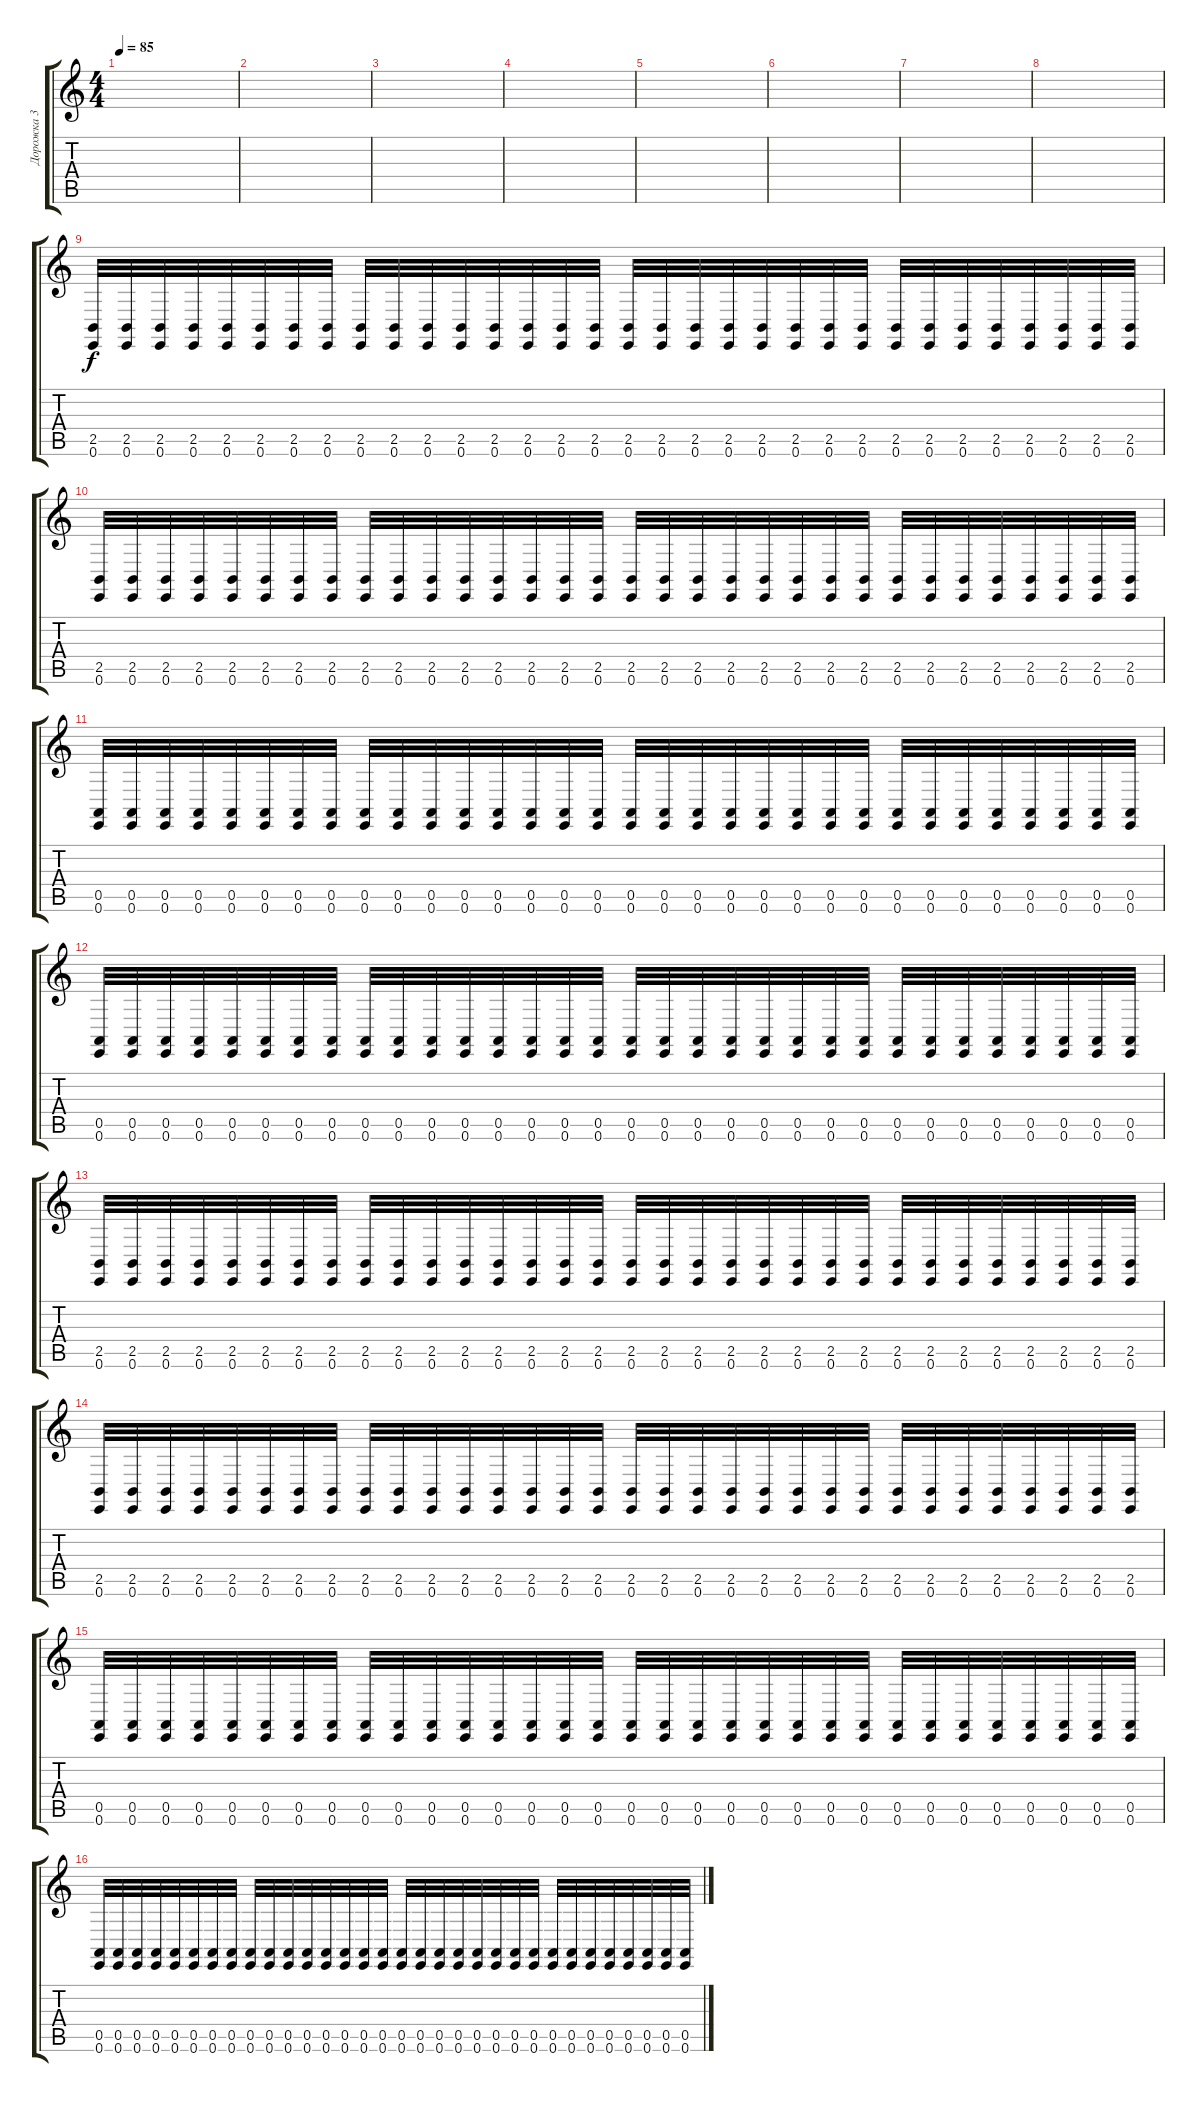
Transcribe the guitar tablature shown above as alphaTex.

\track ("Дорожка 3" "Дорожка 3") {instrument churchorgan}
\staff {score tabs}
\tuning (E4 B3 G3 D3 A2 E2) {hide}
\ts (4 4)
\tempo 85
\clef g2
\ks c
|
|
|
|
|
|
|
|
(2.5 0.6).32 (2.5 0.6).32 (2.5 0.6).32 (2.5 0.6).32 (2.5 0.6).32 (2.5 0.6).32 (2.5 0.6).32 (2.5 0.6).32 (2.5 0.6).32 (2.5 0.6).32 (2.5 0.6).32 (2.5 0.6).32 (2.5 0.6).32 (2.5 0.6).32 (2.5 0.6).32 (2.5 0.6).32 (2.5 0.6).32 (2.5 0.6).32 (2.5 0.6).32 (2.5 0.6).32 (2.5 0.6).32 (2.5 0.6).32 (2.5 0.6).32 (2.5 0.6).32 (2.5 0.6).32 (2.5 0.6).32 (2.5 0.6).32 (2.5 0.6).32 (2.5 0.6).32 (2.5 0.6).32 (2.5 0.6).32 (2.5 0.6).32 |
(2.5 0.6).32 (2.5 0.6).32 (2.5 0.6).32 (2.5 0.6).32 (2.5 0.6).32 (2.5 0.6).32 (2.5 0.6).32 (2.5 0.6).32 (2.5 0.6).32 (2.5 0.6).32 (2.5 0.6).32 (2.5 0.6).32 (2.5 0.6).32 (2.5 0.6).32 (2.5 0.6).32 (2.5 0.6).32 (2.5 0.6).32 (2.5 0.6).32 (2.5 0.6).32 (2.5 0.6).32 (2.5 0.6).32 (2.5 0.6).32 (2.5 0.6).32 (2.5 0.6).32 (2.5 0.6).32 (2.5 0.6).32 (2.5 0.6).32 (2.5 0.6).32 (2.5 0.6).32 (2.5 0.6).32 (2.5 0.6).32 (2.5 0.6).32 |
(0.5 0.6).32 (0.5 0.6).32 (0.5 0.6).32 (0.5 0.6).32 (0.5 0.6).32 (0.5 0.6).32 (0.5 0.6).32 (0.5 0.6).32 (0.5 0.6).32 (0.5 0.6).32 (0.5 0.6).32 (0.5 0.6).32 (0.5 0.6).32 (0.5 0.6).32 (0.5 0.6).32 (0.5 0.6).32 (0.5 0.6).32 (0.5 0.6).32 (0.5 0.6).32 (0.5 0.6).32 (0.5 0.6).32 (0.5 0.6).32 (0.5 0.6).32 (0.5 0.6).32 (0.5 0.6).32 (0.5 0.6).32 (0.5 0.6).32 (0.5 0.6).32 (0.5 0.6).32 (0.5 0.6).32 (0.5 0.6).32 (0.5 0.6).32 |
(0.5 0.6).32 (0.5 0.6).32 (0.5 0.6).32 (0.5 0.6).32 (0.5 0.6).32 (0.5 0.6).32 (0.5 0.6).32 (0.5 0.6).32 (0.5 0.6).32 (0.5 0.6).32 (0.5 0.6).32 (0.5 0.6).32 (0.5 0.6).32 (0.5 0.6).32 (0.5 0.6).32 (0.5 0.6).32 (0.5 0.6).32 (0.5 0.6).32 (0.5 0.6).32 (0.5 0.6).32 (0.5 0.6).32 (0.5 0.6).32 (0.5 0.6).32 (0.5 0.6).32 (0.5 0.6).32 (0.5 0.6).32 (0.5 0.6).32 (0.5 0.6).32 (0.5 0.6).32 (0.5 0.6).32 (0.5 0.6).32 (0.5 0.6).32 |
(2.5 0.6).32 (2.5 0.6).32 (2.5 0.6).32 (2.5 0.6).32 (2.5 0.6).32 (2.5 0.6).32 (2.5 0.6).32 (2.5 0.6).32 (2.5 0.6).32 (2.5 0.6).32 (2.5 0.6).32 (2.5 0.6).32 (2.5 0.6).32 (2.5 0.6).32 (2.5 0.6).32 (2.5 0.6).32 (2.5 0.6).32 (2.5 0.6).32 (2.5 0.6).32 (2.5 0.6).32 (2.5 0.6).32 (2.5 0.6).32 (2.5 0.6).32 (2.5 0.6).32 (2.5 0.6).32 (2.5 0.6).32 (2.5 0.6).32 (2.5 0.6).32 (2.5 0.6).32 (2.5 0.6).32 (2.5 0.6).32 (2.5 0.6).32 |
(2.5 0.6).32 (2.5 0.6).32 (2.5 0.6).32 (2.5 0.6).32 (2.5 0.6).32 (2.5 0.6).32 (2.5 0.6).32 (2.5 0.6).32 (2.5 0.6).32 (2.5 0.6).32 (2.5 0.6).32 (2.5 0.6).32 (2.5 0.6).32 (2.5 0.6).32 (2.5 0.6).32 (2.5 0.6).32 (2.5 0.6).32 (2.5 0.6).32 (2.5 0.6).32 (2.5 0.6).32 (2.5 0.6).32 (2.5 0.6).32 (2.5 0.6).32 (2.5 0.6).32 (2.5 0.6).32 (2.5 0.6).32 (2.5 0.6).32 (2.5 0.6).32 (2.5 0.6).32 (2.5 0.6).32 (2.5 0.6).32 (2.5 0.6).32 |
(0.5 0.6).32 (0.5 0.6).32 (0.5 0.6).32 (0.5 0.6).32 (0.5 0.6).32 (0.5 0.6).32 (0.5 0.6).32 (0.5 0.6).32 (0.5 0.6).32 (0.5 0.6).32 (0.5 0.6).32 (0.5 0.6).32 (0.5 0.6).32 (0.5 0.6).32 (0.5 0.6).32 (0.5 0.6).32 (0.5 0.6).32 (0.5 0.6).32 (0.5 0.6).32 (0.5 0.6).32 (0.5 0.6).32 (0.5 0.6).32 (0.5 0.6).32 (0.5 0.6).32 (0.5 0.6).32 (0.5 0.6).32 (0.5 0.6).32 (0.5 0.6).32 (0.5 0.6).32 (0.5 0.6).32 (0.5 0.6).32 (0.5 0.6).32 |
(0.5 0.6).32 (0.5 0.6).32 (0.5 0.6).32 (0.5 0.6).32 (0.5 0.6).32 (0.5 0.6).32 (0.5 0.6).32 (0.5 0.6).32 (0.5 0.6).32 (0.5 0.6).32 (0.5 0.6).32 (0.5 0.6).32 (0.5 0.6).32 (0.5 0.6).32 (0.5 0.6).32 (0.5 0.6).32 (0.5 0.6).32 (0.5 0.6).32 (0.5 0.6).32 (0.5 0.6).32 (0.5 0.6).32 (0.5 0.6).32 (0.5 0.6).32 (0.5 0.6).32 (0.5 0.6).32 (0.5 0.6).32 (0.5 0.6).32 (0.5 0.6).32 (0.5 0.6).32 (0.5 0.6).32 (0.5 0.6).32 (0.5 0.6).32
